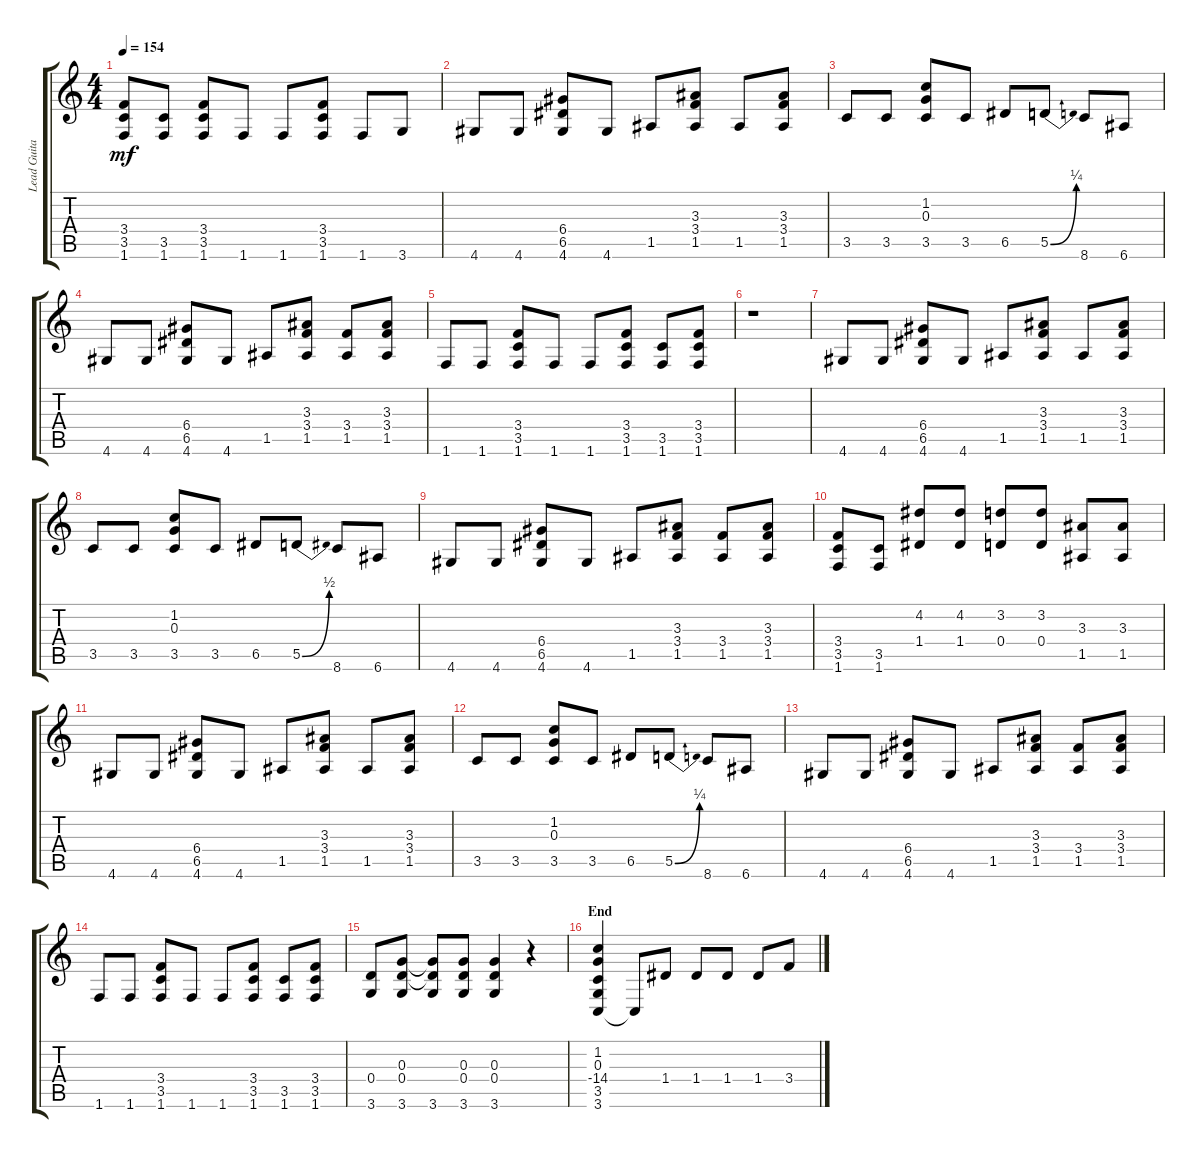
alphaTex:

\track ("Lead Guitar" "Lead Guita") {instrument distortionguitar}
\staff {score tabs}
\tuning (E4 B3 G3 D3 A2 E2) {hide}
\ts (4 4)
\tempo 154
\clef g2
\ks c
(3.4 3.5 1.6).8{dy mf} (3.5 1.6).8 (3.4 3.5 1.6).8 1.6.8 1.6.8 (3.4 3.5 1.6).8 1.6.8 3.6.8 |
4.6.8 4.6.8 (6.4 6.5 4.6).8 4.6.8 1.5.8 (3.3 3.4 1.5).8 1.5.8 (3.3 3.4 1.5).8 |
3.5.8 3.5.8 (1.2 0.3 3.5).8 3.5.8 6.5.8 5.5{be (bend 0 0 60 1)}.8 8.6.8 6.6.8 |
4.6.8 4.6.8 (6.4 6.5 4.6).8 4.6.8 1.5.8 (3.3 3.4 1.5).8 (3.4 1.5).8 (3.3 3.4 1.5).8 |
1.6.8 1.6.8 (3.4 3.5 1.6).8 1.6.8 1.6.8 (3.4 3.5 1.6).8 (3.5 1.6).8 (3.4 3.5 1.6).8 |
r.1 |
4.6.8 4.6.8 (6.4 6.5 4.6).8 4.6.8 1.5.8 (3.3 3.4 1.5).8 1.5.8 (3.3 3.4 1.5).8 |
3.5.8 3.5.8 (1.2 0.3 3.5).8 3.5.8 6.5.8 5.5{be (bend 0 0 60 2)}.8 8.6.8 6.6.8 |
4.6.8 4.6.8 (6.4 6.5 4.6).8 4.6.8 1.5.8 (3.3 3.4 1.5).8 (3.4 1.5).8 (3.3 3.4 1.5).8 |
(3.4 3.5 1.6).8 (3.5 1.6).8 (4.2 1.4).8 (4.2 1.4).8 (3.2 0.4).8 (3.2 0.4).8 (3.3 1.5).8 (3.3 1.5).8 |
4.6.8 4.6.8 (6.4 6.5 4.6).8 4.6.8 1.5.8 (3.3 3.4 1.5).8 1.5.8 (3.3 3.4 1.5).8 |
3.5.8 3.5.8 (1.2 0.3 3.5).8 3.5.8 6.5.8 5.5{be (bend 0 0 60 1)}.8 8.6.8 6.6.8 |
4.6.8 4.6.8 (6.4 6.5 4.6).8 4.6.8 1.5.8 (3.3 3.4 1.5).8 (3.4 1.5).8 (3.3 3.4 1.5).8 |
1.6.8 1.6.8 (3.4 3.5 1.6).8 1.6.8 1.6.8 (3.4 3.5 1.6).8 (3.5 1.6).8 (3.4 3.5 1.6).8 |
(0.4 3.6).8 (0.3 0.4 3.6).8 (0.3{t} 0.4{t} 3.6).8 (0.3 0.4 3.6).8 (0.3 0.4 3.6).4 r.4 |
\section ("" "End")
(1.2 0.3 -14.4 3.5 3.6).4 -14.4{t}.8 1.4.8 1.4.8 1.4.8 1.4.8 3.4.8
